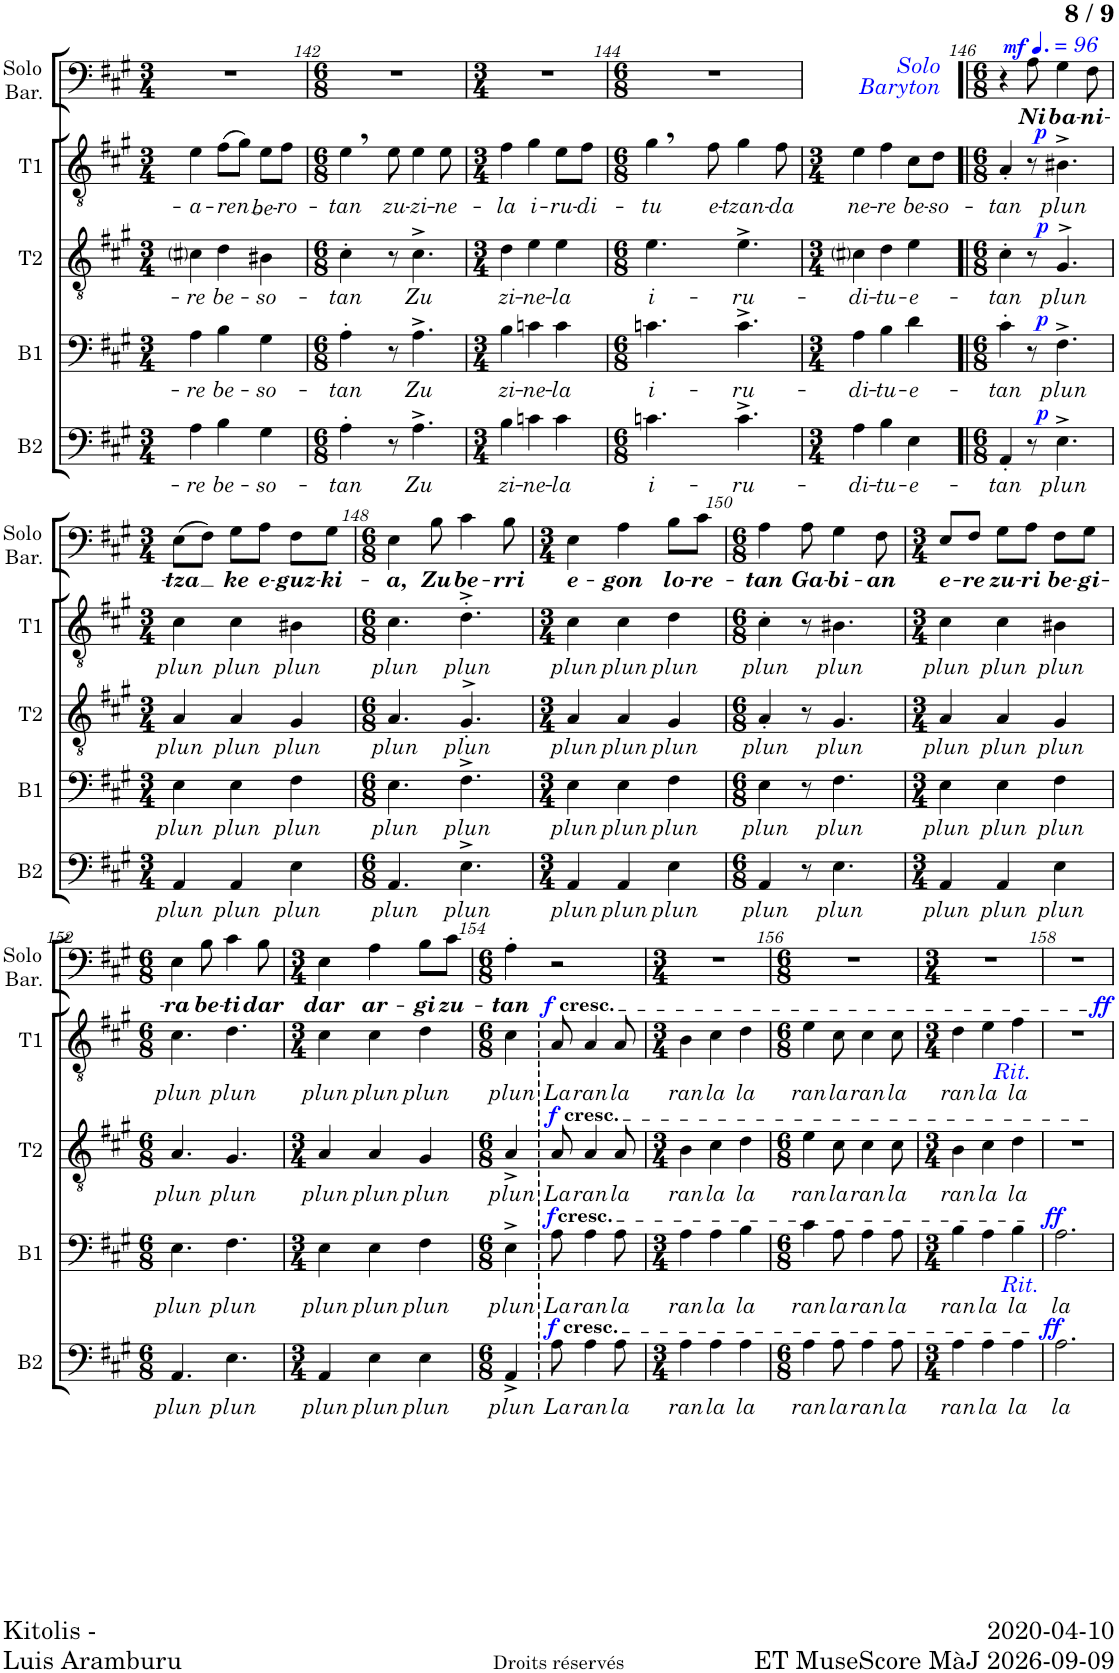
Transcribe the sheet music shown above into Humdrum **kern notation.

**kern	**text	**dynam	**kern	**text	**dynam	**kern	**text	**dynam	**kern	**text	**dynam	**kern	**text	**dynam
*part5	*part5	*part5	*part4	*part4	*part4	*part3	*part3	*part3	*part2	*part2	*part2	*part1	*part1	*part1
*staff5	*staff5	*staff5	*staff4	*staff4	*staff4	*staff3	*staff3	*staff3	*staff2	*staff2	*staff2	*staff1	*staff1	*staff1
*I"Basse	*	*	*I"Baryton	*	*	*I"Ténor 2	*	*	*I"Ténor 1	*	*	*I"Solo	*	*
*I'B2	*	*	*I'B1	*	*	*I'T2	*	*	*I'T1	*	*	*I'Solo	*	*
!!LO:PB:g=z
*clefF4	*	*	*clefF4	*	*	*clefGv2	*	*	*clefGv2	*	*	*clefF4	*	*
*k[f#c#g#]	*	*	*k[f#c#g#]	*	*	*k[f#c#g#]	*	*	*k[f#c#g#]	*	*	*k[f#c#g#]	*	*
*M3/4	*	*	*M3/4	*	*	*M3/4	*	*	*M3/4	*	*	*M3/4	*	*
=141	=141	=141	=141	=141	=141	=141	=141	=141	=141	=141	=141	=141	=141	=141
!	!LO:LY:b	!	!	!LO:LY:b	!	!	!LO:LY:b	!	!	!LO:LY:b	!	!	!	!
4A\	-re	.	4A\	-re	.	4c#i\	-re	.	4e\	-a-	.	2.r	.	.
!	!LO:LY:b	!	!	!LO:LY:b	!	!	!LO:LY:b	!	!	!LO:LY:b	!	!	!	!
4B\	be-	.	4B\	be-	.	4d\	be-	.	(8f#\L	-ren	.	.	.	.
.	.	.	.	.	.	.	.	.	8g#\J)	.	.	.	.	.
!	!LO:LY:b	!	!	!LO:LY:b	!	!	!LO:LY:b	!	!	!LO:LY:b	!	!	!	!
4G#\	-so-	.	4G#\	-so-	.	4B#X\	-so-	.	8e\L	be-	.	.	.	.
!	!	!	!	!	!	!	!	!	!	!LO:LY:b	!	!	!	!
.	.	.	.	.	.	.	.	.	8f#\J	-ro-	.	.	.	.
=142	=142	=142	=142	=142	=142	=142	=142	=142	=142	=142	=142	=142	=142	=142
*M6/8	*	*	*M6/8	*	*	*M6/8	*	*	*M6/8	*	*	*M6/8	*	*
!	!LO:LY:b	!	!	!LO:LY:b	!	!	!LO:LY:b	!	!	!LO:LY:b	!	!	!	!
4A'\	-tan	.	4A'\	-tan	.	4c#'\	-tan	.	4e,\	tan	.	2.r	.	.
!	!	!	!	!	!	!	!	!	!	!LO:LY:b	!	!	!	!
8r	.	.	8r	.	.	8r	.	.	8e\	zu-	.	.	.	.
!	!LO:LY:b	!	!	!LO:LY:b	!	!	!LO:LY:b	!	!	!LO:LY:b	!	!	!	!
4.A^\	Zu	.	4.A^\	Zu	.	4.c#^\	Zu	.	4e\	-zi-	.	.	.	.
!	!	!	!	!	!	!	!	!	!	!LO:LY:b	!	!	!	!
.	.	.	.	.	.	.	.	.	8e\	-ne-	.	.	.	.
=143	=143	=143	=143	=143	=143	=143	=143	=143	=143	=143	=143	=143	=143	=143
*M3/4	*	*	*M3/4	*	*	*M3/4	*	*	*M3/4	*	*	*M3/4	*	*
!	!LO:LY:b	!	!	!LO:LY:b	!	!	!LO:LY:b	!	!	!LO:LY:b	!	!	!	!
4B\	zi-	.	4B\	zi-	.	4d\	zi-	.	4f#\	-la	.	2.r	.	.
!	!LO:LY:b	!	!	!LO:LY:b	!	!	!LO:LY:b	!	!	!LO:LY:b	!	!	!	!
4cn\	-ne-	.	4cn\	-ne-	.	4e\	-ne-	.	4g#\	i-	.	.	.	.
!	!LO:LY:b	!	!	!LO:LY:b	!	!	!LO:LY:b	!	!	!LO:LY:b	!	!	!	!
4c\	-la	.	4c\	-la	.	4e\	-la	.	8e\L	-ru-	.	.	.	.
!	!	!	!	!	!	!	!	!	!	!LO:LY:b	!	!	!	!
.	.	.	.	.	.	.	.	.	8f#\J	-di-	.	.	.	.
=144	=144	=144	=144	=144	=144	=144	=144	=144	=144	=144	=144	=144	=144	=144
*M6/8	*	*	*M6/8	*	*	*M6/8	*	*	*M6/8	*	*	*M6/8	*	*
!	!LO:LY:b	!	!	!LO:LY:b	!	!	!LO:LY:b	!	!	!LO:LY:b	!	!	!	!
4.cn\	i-	.	4.cn\	i-	.	4.e\	i-	.	4g#,\	-tu	.	2.r	.	.
!	!	!	!	!	!	!	!	!	!	!LO:LY:b	!	!	!	!
.	.	.	.	.	.	.	.	.	8f#\	e-	.	.	.	.
!	!LO:LY:b	!	!	!LO:LY:b	!	!	!LO:LY:b	!	!	!LO:LY:b	!	!	!	!
4.c^\	-ru-	.	4.c^\	-ru-	.	4.e^\	-ru-	.	4g#\	-tzan-	.	.	.	.
!	!	!	!	!	!	!	!	!	!	!LO:LY:b	!	!	!	!
.	.	.	.	.	.	.	.	.	8f#\	-da	.	.	.	.
=145	=145	=145	=145	=145	=145	=145	=145	=145	=145	=145	=145	=145	=145	=145
*M3/4	*	*	*M3/4	*	*	*M3/4	*	*	*M3/4	*	*	*M3/4	*	*
!	!LO:LY:b	!	!	!LO:LY:b	!	!	!LO:LY:b	!	!	!LO:LY:b	!	!	!	!
4A\	-di-	.	4A\	-di-	.	4c#i\	-di-	.	4e\	ne-	.	2.r	.	.
!	!LO:LY:b	!	!	!LO:LY:b	!	!	!LO:LY:b	!	!	!LO:LY:b	!	!	!	!
4B\	-tu-	.	4B\	-tu-	.	4d\	-tu-	.	4f#\	-re	.	.	.	.
!	!LO:LY:b	!	!	!LO:LY:b	!	!	!LO:LY:b	!	!	!LO:LY:b	!	!	!	!
4E\	-e-	.	4d\	-e-	.	4e\	-e-	.	8c#\L	be-	.	.	.	.
!	!	!	!	!	!	!	!	!	!	!LO:LY:b	!	!	!	!
.	.	.	.	.	.	.	.	.	8d\J	-so-	.	.	.	.
=146!|	=146!|	=146!|	=146!|	=146!|	=146!|	=146!|	=146!|	=146!|	=146!|	=146!|	=146!|	=146!|	=146!|	=146!|
*M6/8	*	*	*M6/8	*	*	*M6/8	*	*	*M6/8	*	*	*M6/8	*	*
!	!	!	!	!	!	!	!	!	!	!	!	!LO:TX:a:i:color=#0000FF:t=Solo	!	!
!	!	!	!	!	!	!	!	!	!	!	!	!LO:TX:a:t=Baryton	!	!
!	!LO:LY:b	!	!	!LO:LY:b	!	!	!LO:LY:b	!	!	!LO:LY:b	!	!	!	!
4AA'/	-tan	.	4c#'\	-tan	.	4c#'\	-tan	.	4A'/	-tan	.	4r	.	.
*	*	*	*	*	*	*	*	*	*	*	*	*MM144	*	*
!	!	!	!	!	!	!	!	!	!	!	!	!	!LO:LY:b	!LO:DY:a
8r	.	.	8r	.	.	8r	.	.	8r	.	.	8A\	Ni	mf
!	!LO:LY:b	!LO:DY:a	!	!LO:LY:b	!LO:DY:a	!	!LO:LY:b	!LO:DY:a	!	!LO:LY:b	!LO:DY:a	!	!LO:LY:b	!
4.E^\	plun	p	4.F#^\	plun	p	4.G#^>/	plun	p	4.B#X^\	plun	p	4G#\	ba-	.
!	!	!	!	!	!	!	!	!	!	!	!	!	!LO:LY:b	!
.	.	.	.	.	.	.	.	.	.	.	.	8F#\	-ni-	.
!!LO:LB:g=z
=147	=147	=147	=147	=147	=147	=147	=147	=147	=147	=147	=147	=147	=147	=147
*M3/4	*	*	*M3/4	*	*	*M3/4	*	*	*M3/4	*	*	*M3/4	*	*
!	!LO:LY:b	!	!	!LO:LY:b	!	!	!LO:LY:b	!	!	!LO:LY:b	!	!	!LO:LY:b	!
4AA/	plun	.	4E\	plun	.	4A/	plun	.	4c#\	plun	.	(8E\L	-tza	.
.	.	.	.	.	.	.	.	.	.	.	.	8F#\J)	.	.
!	!LO:LY:b	!	!	!LO:LY:b	!	!	!LO:LY:b	!	!	!LO:LY:b	!	!	!LO:LY:b	!
4AA/	plun	.	4E\	plun	.	4A/	plun	.	4c#\	plun	.	8G#\L	ke	.
!	!	!	!	!	!	!	!	!	!	!	!	!	!LO:LY:b	!
.	.	.	.	.	.	.	.	.	.	.	.	8A\J	e-	.
!	!LO:LY:b	!	!	!LO:LY:b	!	!	!LO:LY:b	!	!	!LO:LY:b	!	!	!LO:LY:b	!
4E\	plun	.	4F#\	plun	.	4G#/	plun	.	4B#X\	plun	.	8F#\L	-guz-	.
!	!	!	!	!	!	!	!	!	!	!	!	!	!LO:LY:b	!
.	.	.	.	.	.	.	.	.	.	.	.	8G#\J	-ki-	.
=148	=148	=148	=148	=148	=148	=148	=148	=148	=148	=148	=148	=148	=148	=148
*M6/8	*	*	*M6/8	*	*	*M6/8	*	*	*M6/8	*	*	*M6/8	*	*
!	!LO:LY:b	!	!	!LO:LY:b	!	!	!LO:LY:b	!	!	!LO:LY:b	!	!	!LO:LY:b	!
4.AA/	plun	.	4.E\	plun	.	4.A/	plun	.	4.c#\	plun	.	4E\	-a,	.
!	!	!	!	!	!	!	!	!	!	!	!	!	!LO:LY:b	!
.	.	.	.	.	.	.	.	.	.	.	.	8B\	Zu	.
!	!LO:LY:b	!	!	!LO:LY:b	!	!	!LO:LY:b	!	!	!LO:LY:b	!	!	!LO:LY:b	!
4.E^\	plun	.	4.F#^\	plun	.	4.G#'^>/	plun	.	4.d'^\	plun	.	4c#\	be-	.
!	!	!	!	!	!	!	!	!	!	!	!	!	!LO:LY:b	!
.	.	.	.	.	.	.	.	.	.	.	.	8B\	-rri	.
=149	=149	=149	=149	=149	=149	=149	=149	=149	=149	=149	=149	=149	=149	=149
*M3/4	*	*	*M3/4	*	*	*M3/4	*	*	*M3/4	*	*	*M3/4	*	*
!	!LO:LY:b	!	!	!LO:LY:b	!	!	!LO:LY:b	!	!	!LO:LY:b	!	!	!LO:LY:b	!
4AA/	plun	.	4E\	plun	.	4A/	plun	.	4c#\	plun	.	4E\	e-	.
!	!LO:LY:b	!	!	!LO:LY:b	!	!	!LO:LY:b	!	!	!LO:LY:b	!	!	!LO:LY:b	!
4AA/	plun	.	4E\	plun	.	4A/	plun	.	4c#\	plun	.	4A\	-gon	.
!	!LO:LY:b	!	!	!LO:LY:b	!	!	!LO:LY:b	!	!	!LO:LY:b	!	!	!LO:LY:b	!
4E\	plun	.	4F#\	plun	.	4G#/	plun	.	4d\	plun	.	8B\L	lo-	.
!	!	!	!	!	!	!	!	!	!	!	!	!	!LO:LY:b	!
.	.	.	.	.	.	.	.	.	.	.	.	8c#\J	-re-	.
=150	=150	=150	=150	=150	=150	=150	=150	=150	=150	=150	=150	=150	=150	=150
*M6/8	*	*	*M6/8	*	*	*M6/8	*	*	*M6/8	*	*	*M6/8	*	*
!	!LO:LY:b	!	!	!LO:LY:b	!	!	!LO:LY:b	!	!	!LO:LY:b	!	!	!LO:LY:b	!
4AA/	plun	.	4E\	plun	.	4A'/	plun	.	4c#'\	plun	.	4A\	-tan	.
!	!	!	!	!	!	!	!	!	!	!	!	!	!LO:LY:b	!
8r	.	.	8r	.	.	8r	.	.	8r	.	.	8A\	Ga-	.
!	!LO:LY:b	!	!	!LO:LY:b	!	!	!LO:LY:b	!	!	!LO:LY:b	!	!	!LO:LY:b	!
4.E\	plun	.	4.F#\	plun	.	4.G#/	plun	.	4.B#X\	plun	.	4G#\	-bi-	.
!	!	!	!	!	!	!	!	!	!	!	!	!	!LO:LY:b	!
.	.	.	.	.	.	.	.	.	.	.	.	8F#\	-an	.
=151	=151	=151	=151	=151	=151	=151	=151	=151	=151	=151	=151	=151	=151	=151
*M3/4	*	*	*M3/4	*	*	*M3/4	*	*	*M3/4	*	*	*M3/4	*	*
!	!LO:LY:b	!	!	!LO:LY:b	!	!	!LO:LY:b	!	!	!LO:LY:b	!	!	!LO:LY:b	!
4AA/	plun	.	4E\	plun	.	4A/	plun	.	4c#\	plun	.	8E/L	e-	.
!	!	!	!	!	!	!	!	!	!	!	!	!	!LO:LY:b	!
.	.	.	.	.	.	.	.	.	.	.	.	8F#/J	-re	.
!	!LO:LY:b	!	!	!LO:LY:b	!	!	!LO:LY:b	!	!	!LO:LY:b	!	!	!LO:LY:b	!
4AA/	plun	.	4E\	plun	.	4A/	plun	.	4c#\	plun	.	8G#\L	zu-	.
!	!	!	!	!	!	!	!	!	!	!	!	!	!LO:LY:b	!
.	.	.	.	.	.	.	.	.	.	.	.	8A\J	-ri	.
!	!LO:LY:b	!	!	!LO:LY:b	!	!	!LO:LY:b	!	!	!LO:LY:b	!	!	!LO:LY:b	!
4E\	plun	.	4F#\	plun	.	4G#/	plun	.	4B#X\	plun	.	8F#\L	be-	.
!	!	!	!	!	!	!	!	!	!	!	!	!	!LO:LY:b	!
.	.	.	.	.	.	.	.	.	.	.	.	8G#\J	-gi-	.
!!LO:LB:g=z
=152	=152	=152	=152	=152	=152	=152	=152	=152	=152	=152	=152	=152	=152	=152
*M6/8	*	*	*M6/8	*	*	*M6/8	*	*	*M6/8	*	*	*M6/8	*	*
!	!LO:LY:b	!	!	!LO:LY:b	!	!	!LO:LY:b	!	!	!LO:LY:b	!	!	!LO:LY:b	!
4.AA/	plun	.	4.E\	plun	.	4.A/	plun	.	4.c#\	plun	.	4E\	-ra	.
!	!	!	!	!	!	!	!	!	!	!	!	!	!LO:LY:b	!
.	.	.	.	.	.	.	.	.	.	.	.	8B\	be-	.
!	!LO:LY:b	!	!	!LO:LY:b	!	!	!LO:LY:b	!	!	!LO:LY:b	!	!	!LO:LY:b	!
4.E\	plun	.	4.F#\	plun	.	4.G#/	plun	.	4.d\	plun	.	4c#\	-ti	.
!	!	!	!	!	!	!	!	!	!	!	!	!	!LO:LY:b	!
.	.	.	.	.	.	.	.	.	.	.	.	8B\	dar	.
=153	=153	=153	=153	=153	=153	=153	=153	=153	=153	=153	=153	=153	=153	=153
*M3/4	*	*	*M3/4	*	*	*M3/4	*	*	*M3/4	*	*	*M3/4	*	*
!	!LO:LY:b	!	!	!LO:LY:b	!	!	!LO:LY:b	!	!	!LO:LY:b	!	!	!LO:LY:b	!
4AA/	plun	.	4E\	plun	.	4A/	plun	.	4c#\	plun	.	4E\	dar	.
!	!LO:LY:b	!	!	!LO:LY:b	!	!	!LO:LY:b	!	!	!LO:LY:b	!	!	!LO:LY:b	!
4E\	plun	.	4E\	plun	.	4A/	plun	.	4c#\	plun	.	4A\	ar-	.
!	!LO:LY:b	!	!	!LO:LY:b	!	!	!LO:LY:b	!	!	!LO:LY:b	!	!	!LO:LY:b	!
4E\	plun	.	4F#\	plun	.	4G#/	plun	.	4d\	plun	.	8B\L	-gi	.
!	!	!	!	!	!	!	!	!	!	!	!	!	!LO:LY:b	!
.	.	.	.	.	.	.	.	.	.	.	.	8c#\J	zu-	.
=154	=154	=154	=154	=154	=154	=154	=154	=154	=154	=154	=154	=154	=154	=154
*M6/8	*	*	*M6/8	*	*	*M6/8	*	*	*M6/8	*	*	*M6/8	*	*
!	!LO:LY:b	!	!	!LO:LY:b	!	!	!LO:LY:b	!	!	!LO:LY:b	!	!	!LO:LY:b	!
4AA^/	plun	.	4E^\	plun	.	4A^/	plun	.	4c#\	plun	.	4A'\	-tan	.
!	!	!	!	!	!	!	!	!	!LO:TX:a:B:t=cresc.	!	!	!	!	!
!	!	!	!	!	!	!LO:TX:a:B:t=cresc.	!	!	!	!	!	!	!	!
!	!	!	!LO:TX:a:B:t=cresc.	!	!	!	!	!	!	!	!	!	!	!
!LO:TX:a:B:t=cresc.	!	!	!	!	!	!	!	!	!	!	!	!	!	!
!	!LO:LY:b	!LO:DY:a	!	!LO:LY:b	!LO:DY:a	!	!LO:LY:b	!LO:DY:a	!	!LO:LY:b	!LO:DY:a	!	!	!
8A\	La	f	8A\	La	f	8A/	La	f	8A/	La	f	2r	.	.
!	!LO:LY:b	!	!	!LO:LY:b	!	!	!LO:LY:b	!	!	!LO:LY:b	!	!	!	!
4A\	ran	.	4A\	ran	.	4A/	ran	.	4A/	ran	.	.	.	.
!	!LO:LY:b	!	!	!LO:LY:b	!	!	!LO:LY:b	!	!	!LO:LY:b	!	!	!	!
8A\	la	.	8A\	la	.	8A/	la	.	8A/	la	.	.	.	.
=155	=155	=155	=155	=155	=155	=155	=155	=155	=155	=155	=155	=155	=155	=155
*M3/4	*	*	*M3/4	*	*	*M3/4	*	*	*M3/4	*	*	*M3/4	*	*
!	!LO:LY:b	!	!	!LO:LY:b	!	!	!LO:LY:b	!	!	!LO:LY:b	!	!	!	!
4A\	ran	.	4A\	ran	.	4B\	ran	.	4B\	ran	.	2.r	.	.
!	!LO:LY:b	!	!	!LO:LY:b	!	!	!LO:LY:b	!	!	!LO:LY:b	!	!	!	!
4A\	la	.	4A\	la	.	4c#\	la	.	4c#\	la	.	.	.	.
!	!LO:LY:b	!	!	!LO:LY:b	!	!	!LO:LY:b	!	!	!LO:LY:b	!	!	!	!
4A\	la	.	4B\	la	.	4d\	la	.	4d\	la	.	.	.	.
=156	=156	=156	=156	=156	=156	=156	=156	=156	=156	=156	=156	=156	=156	=156
*M6/8	*	*	*M6/8	*	*	*M6/8	*	*	*M6/8	*	*	*M6/8	*	*
!	!LO:LY:b	!	!	!LO:LY:b	!	!	!LO:LY:b	!	!	!LO:LY:b	!	!	!	!
4A\	ran	.	4c#\	ran	.	4e\	ran	.	4e\	ran	.	2.r	.	.
!	!LO:LY:b	!	!	!LO:LY:b	!	!	!LO:LY:b	!	!	!LO:LY:b	!	!	!	!
8A\	la	.	8A\	la	.	8c#\	la	.	8c#\	la	.	.	.	.
!	!LO:LY:b	!	!	!LO:LY:b	!	!	!LO:LY:b	!	!	!LO:LY:b	!	!	!	!
4A\	ran	.	4A\	ran	.	4c#\	ran	.	4c#\	ran	.	.	.	.
!	!LO:LY:b	!	!	!LO:LY:b	!	!	!LO:LY:b	!	!	!LO:LY:b	!	!	!	!
8A\	la	.	8A\	la	.	8c#\	la	.	8c#\	la	.	.	.	.
=157	=157	=157	=157	=157	=157	=157	=157	=157	=157	=157	=157	=157	=157	=157
*M3/4	*	*	*M3/4	*	*	*M3/4	*	*	*M3/4	*	*	*M3/4	*	*
!	!	!	!	!	!	!	!	!	!LO:TX:b:i:color=#0000FF:t=Rit.	!	!	!	!	!
!	!LO:LY:b	!	!	!LO:LY:b	!	!	!LO:LY:b	!	!	!LO:LY:b	!	!	!	!
4A\	ran	.	4B\	ran	.	4B\	ran	.	4d\	ran	.	2.r	.	.
!	!LO:LY:b	!	!	!LO:LY:b	!	!	!LO:LY:b	!	!	!LO:LY:b	!	!	!	!
4A\	la	.	4A\	la	.	4c#\	la	.	4e\	la	.	.	.	.
!	!LO:LY:b	!	!	!LO:LY:b	!	!	!LO:LY:b	!	!	!LO:LY:b	!	!	!	!
4A\	la	.	4B\	la	.	4d\	la	.	4f#\	la	.	.	.	.
=158	=158	=158	=158	=158	=158	=158	=158	=158	=158	=158	=158	=158	=158	=158
!	!	!	!LO:TX:b:i:color=#0000FF:t=Rit.	!	!	!	!	!	!	!	!	!	!	!
!	!LO:LY:b	!LO:DY:a	!	!LO:LY:b	!LO:DY:a	!	!	!	!	!	!	!	!	!
*	*	*	*	*	*	*	*	*	*^	*	*	*	*	*
2.A\	la	ff	2.A\	la	ff	2.r	.	.	2.r	2ryy	.	.	2.r	.	.
.	.	.	.	.	.	.	.	.	.	8ryy	.	.	.	.	.
!	!	!	!	!	!	!	!	!	!	!	!	!LO:DY:a	!	!	!
.	.	.	.	.	.	.	.	.	.	8ryy	.	ff	.	.	.
*	*	*	*	*	*	*	*	*	*v	*v	*	*	*	*	*
=	=	=	=	=	=	=	=	=	=	=	=	=	=	=
*-	*-	*-	*-	*-	*-	*-	*-	*-	*-	*-	*-	*-	*-	*-
